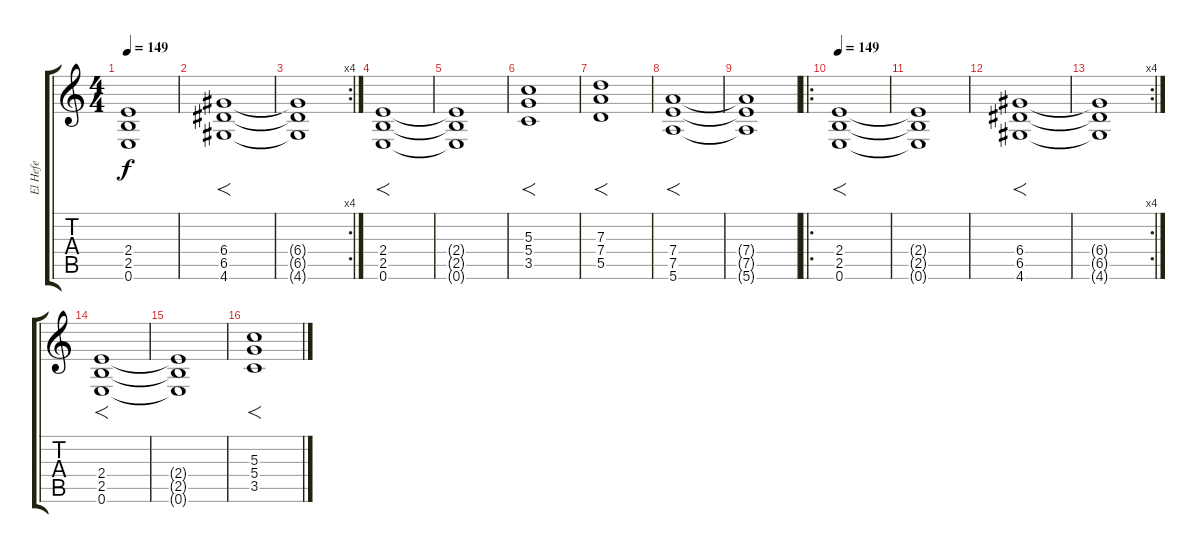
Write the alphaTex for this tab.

\track ("El Hefe" "El Hefe") {instrument overdrivenguitar}
\staff {score tabs}
\tuning (E4 B3 G3 D3 A2 E2) {hide}
\ts (4 4)
\tempo 149
\clef g2
\ks c
(2.4{t} 2.5{t} 0.6{t}).1{dy f} |
(6.4 6.5 4.6).1{f} |
\rc 4
(6.4{t} 6.5{t} 4.6{t}).1 |
(2.4 2.5 0.6).1{f} |
(2.4{t} 2.5{t} 0.6{t}).1 |
(5.3 5.4 3.5).1{f} |
(7.3 7.4 5.5).1{f} |
(7.4 7.5 5.6).1{f} |
(7.4{t} 7.5{t} 5.6{t}).1 |
\ro
\tempo 149
(2.4 2.5 0.6).1{f} |
(2.4{t} 2.5{t} 0.6{t}).1 |
(6.4 6.5 4.6).1{f} |
\rc 4
(6.4{t} 6.5{t} 4.6{t}).1 |
(2.4 2.5 0.6).1{f} |
(2.4{t} 2.5{t} 0.6{t}).1 |
(5.3 5.4 3.5).1{f}
